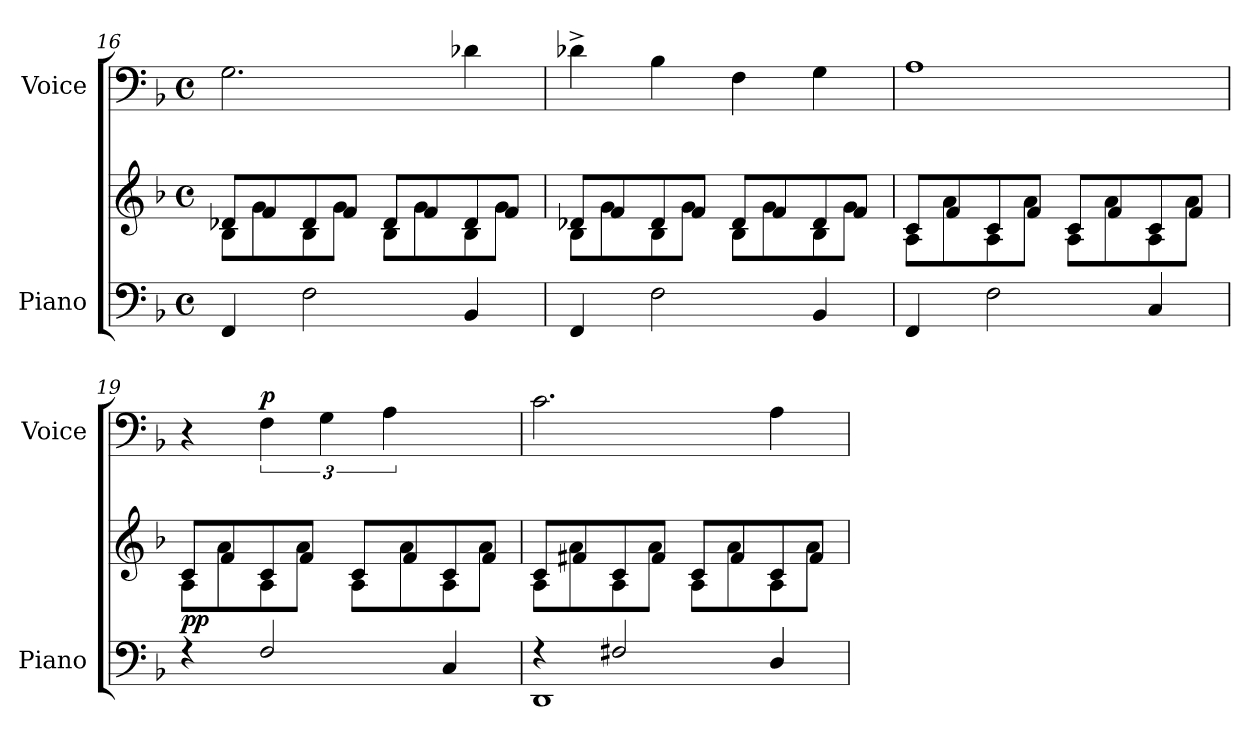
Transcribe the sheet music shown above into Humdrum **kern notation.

**kern	**kern	**dynam	**kern	**dynam
*part2	*part2	*part2	*part1	*part1
*staff3	*staff2	*staff2/3	*staff1	*staff1
*I"Piano	*	*	*I"Voice	*
*I'Piano	*	*	*I'Voice	*
*clefF4	*clefG2	*	*clefF4	*
*k[b-]	*k[b-]	*	*k[b-]	*
*M4/4	*M4/4	*	*M4/4	*
*met(c)	*met(c)	*	*met(c)	*
=16	=16	=16	=16	=16
*	*^	*	*	*
4FF/	8d-X/L	8B-\L	.	2.G\	.
.	8f/	8g\	.	.	.
2F\	8d-/	8B-\	.	.	.
.	8f/J	8g\J	.	.	.
.	8d-/L	8B-\L	.	.	.
.	8f/	8g\	.	.	.
4BB-/	8d-/	8B-\	.	4d-X\	.
.	8f/J	8g\J	.	.	.
=17	=17	=17	=17	=17	=17
4FF/	8d-X/L	8B-\L	.	4d-X^<\	.
.	8f/	8g\	.	.	.
2F\	8d-/	8B-\	.	4B-\	.
.	8f/J	8g\J	.	.	.
.	8d-/L	8B-\L	.	4F\	.
.	8f/	8g\	.	.	.
4BB-/	8d-/	8B-\	.	4G\	.
.	8f/J	8g\J	.	.	.
!!LO:LB:g=z
=18	=18	=18	=18	=18	=18
4FF/	8c/L	8A\L	.	1A	.
.	8f/	8a\	.	.	.
2F\	8c/	8A\	.	.	.
.	8f/J	8a\J	.	.	.
.	8c/L	8A\L	.	.	.
.	8f/	8a\	.	.	.
4C/	8c/	8A\	.	.	.
.	8f/J	8a\J	.	.	.
=19	=19	=19	=19	=19	=19
!	!	!	!LO:DY:b	!	!
4rE	8c/L	8A\L	pp	4r	.
.	8f/	8a\	.	.	.
!	!	!	!	!	!LO:DY:a
2F/	8c/	8A\	.	6F\	p
.	8f/J	8a\J	.	.	.
.	.	.	.	6G\	.
.	8c/L	8A\L	.	.	.
.	.	.	.	6A\	.
.	8f/	8a\	.	.	.
4C/	8c/	8A\	.	4ryy	.
.	8f/J	8a\J	.	.	.
=20	=20	=20	=20	=20	=20
*^	*	*	*	*	*
4rE	1DD	8c/L	8A\L	.	2.c\	.
.	.	8f#X/	8a\	.	.	.
2F#X/	.	8c/	8A\	.	.	.
.	.	8f#/J	8a\J	.	.	.
.	.	8c/L	8A\L	.	.	.
.	.	8f#/	8a\	.	.	.
4D/	.	8c/	8A\	.	4A\	.
.	.	8f#/J	8a\J	.	.	.
*v	*v	*	*	*	*	*
*	*v	*v	*	*	*
=	=	=	=	=
*-	*-	*-	*-	*-
